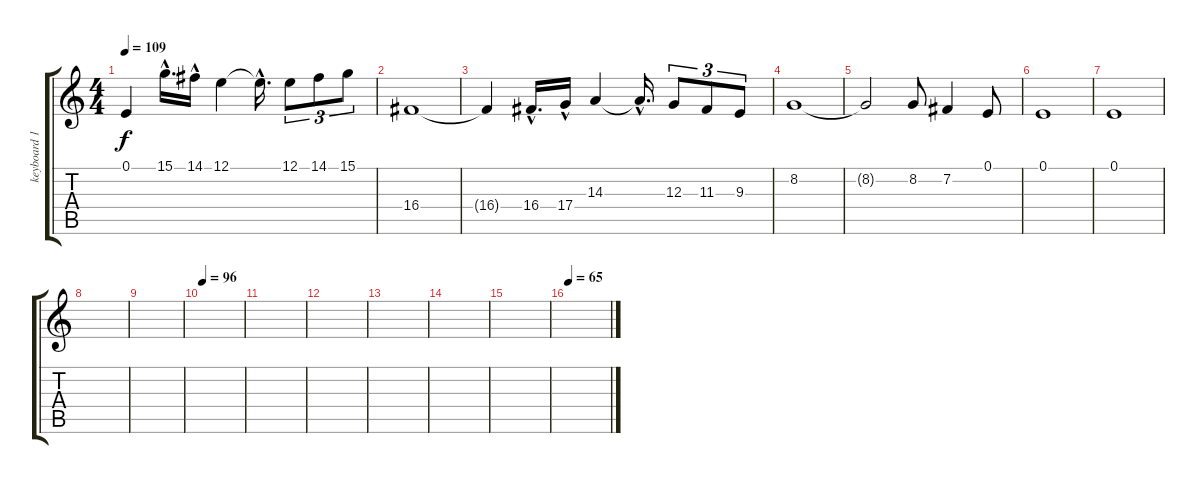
\track ("keyboard 1" "keyboard 1") {instrument seashore}
\staff {score tabs}
\tuning (E4 B3 G3 D3 A2 E2) {hide}
\ts (4 4)
\tempo 109
\clef g2
\ks c
0.1{t}.4{dy f} 15.1{hac}.16{d} 14.1{hac}.16 12.1.4 12.1{hac t}.16{d} 12.1.8{tu (3 2)} 14.1.8{tu (3 2)} 15.1.8{tu (3 2)} |
16.4.1 |
16.4{t}.4 16.4{hac}.16{d} 17.4{hac}.16 14.3.4 14.3{hac t}.16{d} 12.3.8{tu (3 2)} 11.3.8{tu (3 2)} 9.3.8{tu (3 2)} |
8.2.1 |
8.2{t}.2 8.2.8 7.2.4 0.1.8 |
0.1.1 |
0.1.1 |
|
|
\tempo 96
|
|
|
|
|
|
\tempo 65
